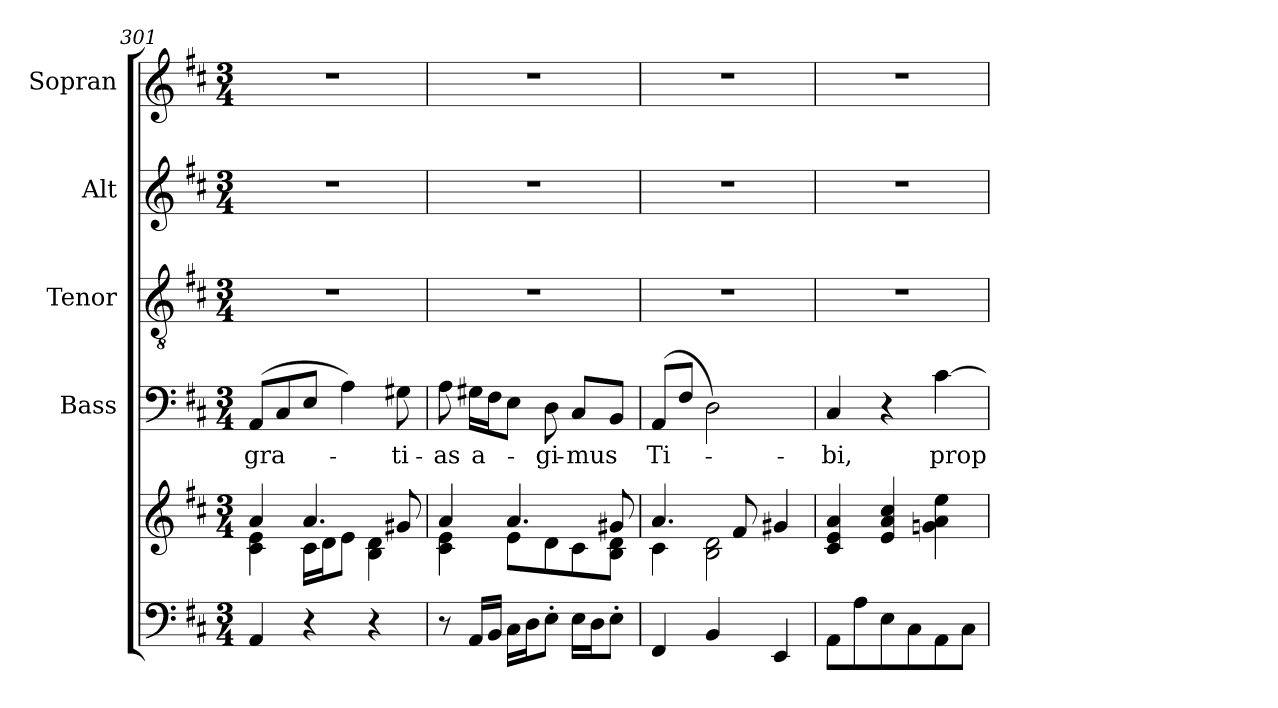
**kern	**kern	**kern	**text	**kern	**kern	**kern
*part5	*part5	*part4	*part4	*part3	*part2	*part1
*staff6	*staff5	*staff4	*staff4	*staff3	*staff2	*staff1
*	*	*I"Bass	*	*I"Tenor	*I"Alt	*I"Sopran
*	*	*I'B.	*	*I'T.	*I'A.	*I'S.
*clefF4	*clefG2	*clefF4	*	*clefGv2	*clefG2	*clefG2
*k[f#c#]	*k[f#c#]	*k[f#c#]	*	*k[f#c#]	*k[f#c#]	*k[f#c#]
*D:	*D:	*D:	*	*D:	*D:	*D:
*M3/4	*M3/4	*M3/4	*	*M3/4	*M3/4	*M3/4
=301	=301	=301	=301	=301	=301	=301
*	*^	*	*	*	*	*
!	!	!	!	!LO:LY:b	!	!	!
4AA/	4a/	4c#\ 4e\	(>8AA/L	gra-	2.r	2.r	2.r
.	.	.	8C#/	.	.	.	.
4r	4.a/	16c#\LL	8E/J	.	.	.	.
.	.	16d\J	.	.	.	.	.
.	.	8e\J	4A\)	.	.	.	.
4r	.	4B\ 4d\	.	.	.	.	.
!	!	!	!	!LO:LY:b	!	!	!
.	8g#X/	.	8G#X\	-ti-	.	.	.
=302	=302	=302	=302	=302	=302	=302	=302
!	!	!	!	!LO:LY:b	!	!	!
8r	4a/	4c#\ 4e\	8A\	-as	2.r	2.r	2.r
!	!	!	!	!LO:LY:b	!	!	!
16AA/LL	.	.	16G#X\LL	a-	.	.	.
16BB/JJ	.	.	16F#\J	.	.	.	.
16C#\LL	4.a/	8e\L	8E\J	.	.	.	.
16D\J	.	.	.	.	.	.	.
!	!	!	!	!LO:LY:b	!	!	!
8E'>\J	.	8d\	8D\	-gi-	.	.	.
!	!	!	!	!LO:LY:b	!	!	!
16E\LL	.	8c#\	8C#/L	-mus	.	.	.
16D\J	.	.	.	.	.	.	.
8E'>\J	8g#X/	8B\ 8d\J	8BB/J	.	.	.	.
=303	=303	=303	=303	=303	=303	=303	=303
!	!	!	!	!LO:LY:b	!	!	!
4FF#/	4.a/	4c#\	(>8AA/L	Ti-	2.r	2.r	2.r
.	.	.	8F#/J	.	.	.	.
4BB/	.	2B\ 2d\	2D\)	.	.	.	.
.	8f#/	.	.	.	.	.	.
4EE/	4g#X/	.	.	.	.	.	.
*	*v	*v	*	*	*	*	*
!!LO:PB:g=z
=304	=304	=304	=304	=304	=304	=304
!	!	!	!LO:LY:b	!	!	!
8AA\L	4c#/ 4e/ 4a/	4C#/	-bi,	2.r	2.r	2.r
8A\	.	.	.	.	.	.
8E\	4e/ 4a/ 4cc#/	4r	.	.	.	.
8C#\	.	.	.	.	.	.
!	!	!	!LO:LY:b	!	!	!
8AA\	4gn\ 4a\ 4ee\	[4c#\	prop-	.	.	.
8C#\J	.	.	.	.	.	.
=	=	=	=	=	=	=
*-	*-	*-	*-	*-	*-	*-
